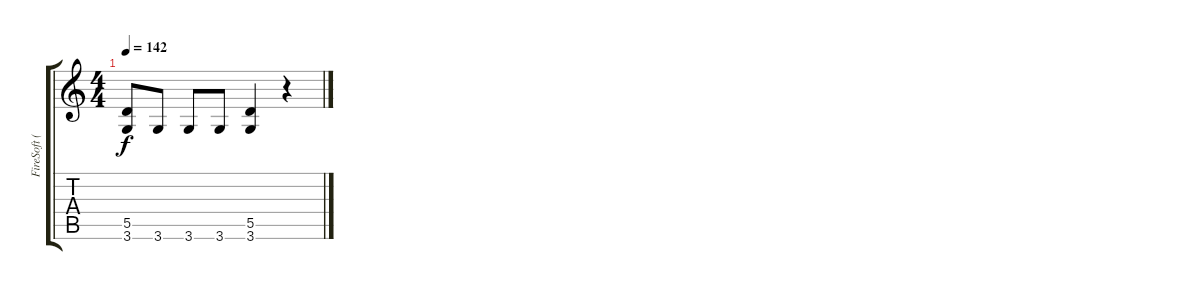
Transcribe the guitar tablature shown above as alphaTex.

\track ("FireSoft (Den)" "FireSoft (") {instrument acousticguitarnylon}
\staff {score tabs}
\tuning (E4 B3 G3 D3 A2 E2) {hide}
\ts (4 4)
\tempo 142
\clef g2
\ks c
(5.5 3.6).8{dy f} 3.6.8 3.6.8 3.6.8 (5.5 3.6).4 r.4
